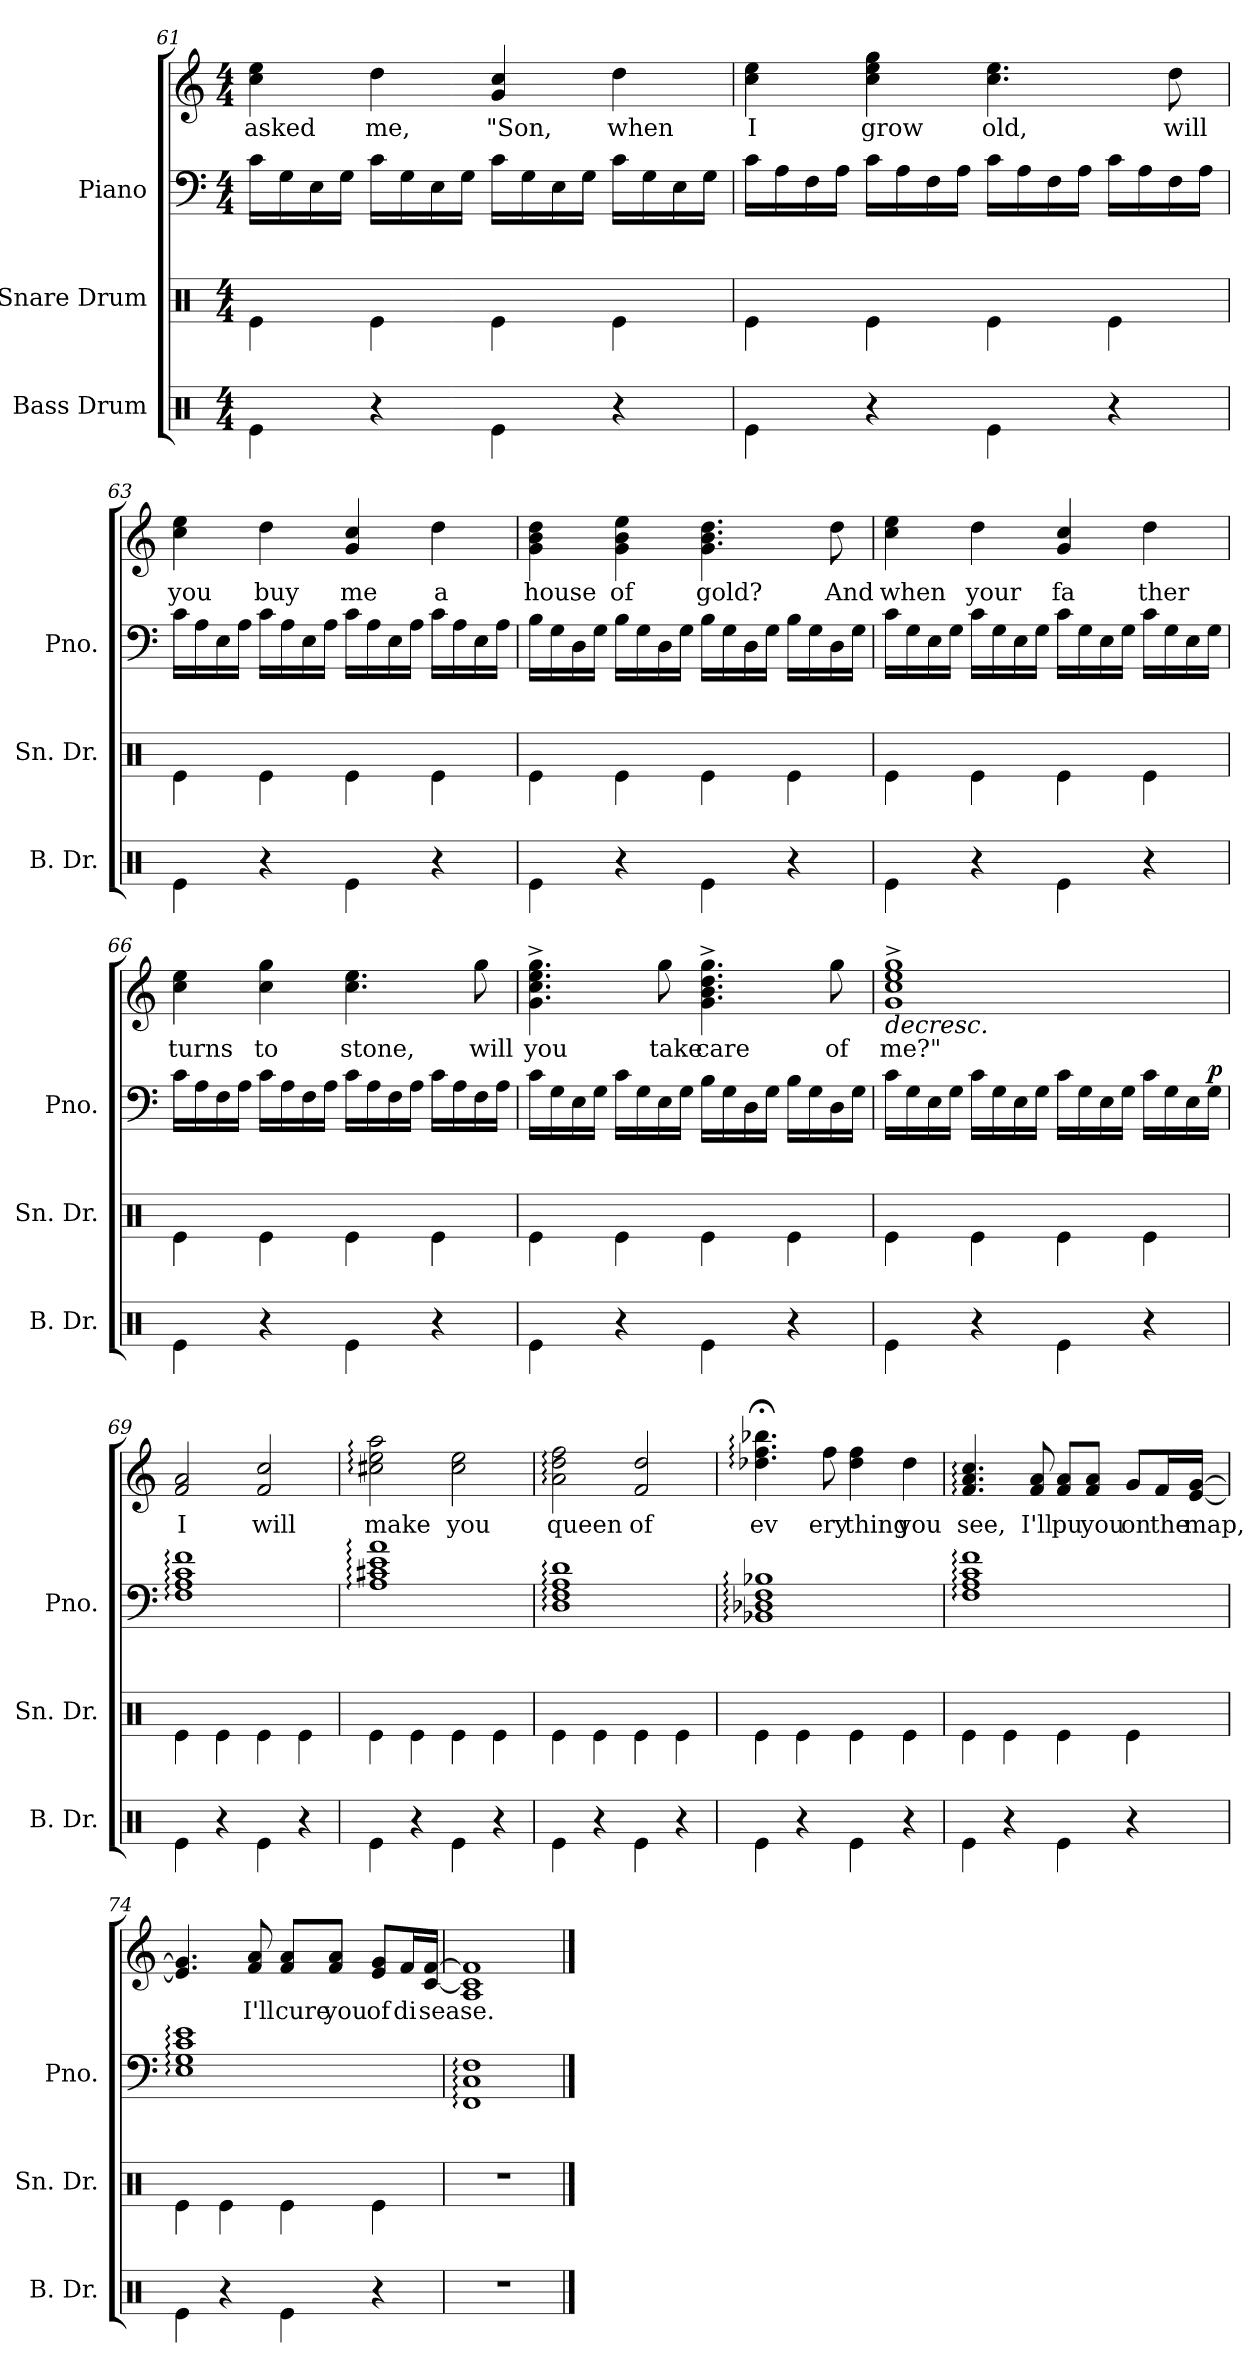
**kern	**kern	**kern	**kern	**text	**dynam
*part3	*part2	*part1	*part1	*part1	*part1
*staff4	*staff3	*staff2	*staff1	*staff1	*staff1/2
*I"Bass Drum	*I"Snare Drum	*I"Piano	*	*	*
*I'B. Dr.	*I'Sn. Dr.	*I'Pno.	*	*	*
*clefX	*clefX	*clefF4	*clefG2	*	*
*k[]	*k[]	*k[]	*k[]	*	*
*M4/4	*M4/4	*M4/4	*M4/4	*	*
=61	=61	=61	=61	=61	=61
4Re\	4Re\	16c\LL	4cc\ 4ee\	asked	.
.	.	16G\	.	.	.
.	.	16E\	.	.	.
.	.	16G\JJ	.	.	.
4r	4Re\	16c\LL	4dd\	me,	.
.	.	16G\	.	.	.
.	.	16E\	.	.	.
.	.	16G\JJ	.	.	.
4Re\	4Re\	16c\LL	4g/ 4cc/	"Son,	.
.	.	16G\	.	.	.
.	.	16E\	.	.	.
.	.	16G\JJ	.	.	.
4r	4Re\	16c\LL	4dd\	when	.
.	.	16G\	.	.	.
.	.	16E\	.	.	.
.	.	16G\JJ	.	.	.
!!LO:LB:g=z
=62	=62	=62	=62	=62	=62
4Re\	4Re\	16c\LL	4cc\ 4ee\	I	.
.	.	16A\	.	.	.
.	.	16F\	.	.	.
.	.	16A\JJ	.	.	.
4r	4Re\	16c\LL	4cc\ 4ee\ 4gg\	grow	.
.	.	16A\	.	.	.
.	.	16F\	.	.	.
.	.	16A\JJ	.	.	.
4Re\	4Re\	16c\LL	4.cc\ 4.ee\	old,	.
.	.	16A\	.	.	.
.	.	16F\	.	.	.
.	.	16A\JJ	.	.	.
4r	4Re\	16c\LL	.	.	.
.	.	16A\	.	.	.
.	.	16F\	8dd\	will	.
.	.	16A\JJ	.	.	.
=63	=63	=63	=63	=63	=63
4Re\	4Re\	16c\LL	4cc\ 4ee\	you	.
.	.	16A\	.	.	.
.	.	16E\	.	.	.
.	.	16A\JJ	.	.	.
4r	4Re\	16c\LL	4dd\	buy	.
.	.	16A\	.	.	.
.	.	16E\	.	.	.
.	.	16A\JJ	.	.	.
4Re\	4Re\	16c\LL	4g/ 4cc/	me	.
.	.	16A\	.	.	.
.	.	16E\	.	.	.
.	.	16A\JJ	.	.	.
4r	4Re\	16c\LL	4dd\	a	.
.	.	16A\	.	.	.
.	.	16E\	.	.	.
.	.	16A\JJ	.	.	.
!!LO:LB:g=z
=64	=64	=64	=64	=64	=64
4Re\	4Re\	16B\LL	4g\ 4b\ 4dd\	house	.
.	.	16G\	.	.	.
.	.	16D\	.	.	.
.	.	16G\JJ	.	.	.
4r	4Re\	16B\LL	4g\ 4b\ 4ee\	of	.
.	.	16G\	.	.	.
.	.	16D\	.	.	.
.	.	16G\JJ	.	.	.
4Re\	4Re\	16B\LL	4.g\ 4.b\ 4.dd\	gold?	.
.	.	16G\	.	.	.
.	.	16D\	.	.	.
.	.	16G\JJ	.	.	.
4r	4Re\	16B\LL	.	.	.
.	.	16G\	.	.	.
.	.	16D\	8dd\	And	.
.	.	16G\JJ	.	.	.
=65	=65	=65	=65	=65	=65
4Re\	4Re\	16c\LL	4cc\ 4ee\	when	.
.	.	16G\	.	.	.
.	.	16E\	.	.	.
.	.	16G\JJ	.	.	.
4r	4Re\	16c\LL	4dd\	your	.
.	.	16G\	.	.	.
.	.	16E\	.	.	.
.	.	16G\JJ	.	.	.
4Re\	4Re\	16c\LL	4g/ 4cc/	fa	.
.	.	16G\	.	.	.
.	.	16E\	.	.	.
.	.	16G\JJ	.	.	.
4r	4Re\	16c\LL	4dd\	ther	.
.	.	16G\	.	.	.
.	.	16E\	.	.	.
.	.	16G\JJ	.	.	.
!!LO:PB:g=z
=66	=66	=66	=66	=66	=66
4Re\	4Re\	16c\LL	4cc\ 4ee\	turns	.
.	.	16A\	.	.	.
.	.	16F\	.	.	.
.	.	16A\JJ	.	.	.
4r	4Re\	16c\LL	4cc\ 4gg\	to	.
.	.	16A\	.	.	.
.	.	16F\	.	.	.
.	.	16A\JJ	.	.	.
4Re\	4Re\	16c\LL	4.cc\ 4.ee\	stone,	.
.	.	16A\	.	.	.
.	.	16F\	.	.	.
.	.	16A\JJ	.	.	.
4r	4Re\	16c\LL	.	.	.
.	.	16A\	.	.	.
.	.	16F\	8gg\	will	.
.	.	16A\JJ	.	.	.
=67	=67	=67	=67	=67	=67
4Re\	4Re\	16c\LL	4.g\^ 4.cc\^ 4.ee\^ 4.gg\^	you	.
.	.	16G\	.	.	.
.	.	16E\	.	.	.
.	.	16G\JJ	.	.	.
4r	4Re\	16c\LL	.	.	.
.	.	16G\	.	.	.
.	.	16E\	8gg\	take	.
.	.	16G\JJ	.	.	.
4Re\	4Re\	16B\LL	4.g\^ 4.b\^ 4.dd\^ 4.gg\^	care	.
.	.	16G\	.	.	.
.	.	16D\	.	.	.
.	.	16G\JJ	.	.	.
4r	4Re\	16B\LL	.	.	.
.	.	16G\	.	.	.
.	.	16D\	8gg\	of	.
.	.	16G\JJ	.	.	.
!!LO:LB:g=z
=68	=68	=68	=68	=68	=68
!	!	!	!	!	!LO:HP:b
4Re\	4Re\	16c\LL	1g^ 1cc^ 1ee^ 1gg^	me?"	>
.	.	16G\	.	.	.
.	.	16E\	.	.	.
.	.	16G\JJ	.	.	.
4r	4Re\	16c\LL	.	.	.
.	.	16G\	.	.	.
.	.	16E\	.	.	.
.	.	16G\JJ	.	.	.
4Re\	4Re\	16c\LL	.	.	.
.	.	16G\	.	.	.
.	.	16E\	.	.	.
.	.	16G\JJ	.	.	.
4r	4Re\	16c\LL	.	.	.
.	.	16G\	.	.	.
.	.	16E\	.	.	.
!	!	!	!	!	!LO:DY:a=2
.	.	16G\JJ	.	.	p
.	.	.	.	.	]
=69	=69	=69	=69	=69	=69
*	*	*	*MM105	*	*
4Re\	4Re\	1F: 1A: 1c: 1f:	2f/ 2a/	I	.
4r	4Re\	.	.	.	.
4Re\	4Re\	.	2f/ 2cc/	will	.
4r	4Re\	.	.	.	.
=70	=70	=70	=70	=70	=70
4Re\	4Re\	1A: 1c#X: 1e: 1a:	2cc#X\: 2ee\: 2aa\:	make	.
4r	4Re\	.	.	.	.
4Re\	4Re\	.	2cc#\ 2ee\	you	.
4r	4Re\	.	.	.	.
=71	=71	=71	=71	=71	=71
4Re\	4Re\	1D: 1F: 1A: 1d:	2a\: 2dd\: 2ff\:	queen	.
4r	4Re\	.	.	.	.
4Re\	4Re\	.	2f/ 2dd/	of	.
4r	4Re\	.	.	.	.
=72	=72	=72	=72	=72	=72
*	*	*	*MM104	*	*
4Re\	4Re\	1BB-X: 1D-X: 1F: 1B-X:	4.dd-X\;<: 4.ff\;<: 4.bb-X\;<:	ev	.
4r	4Re\	.	.	.	.
*	*	*	*MM103	*	*
.	.	.	8ff\	ery	.
*	*	*	*MM102	*	*
4Re\	4Re\	.	4dd-\ 4ff\	thing	.
*	*	*	*MM101	*	*
4r	4Re\	.	4dd-\	you	.
!!LO:LB:g=z
=73	=73	=73	=73	=73	=73
*	*	*	*MM100	*	*
4Re\	4Re\	1F: 1A: 1c: 1f:	4.f/: 4.a/: 4.cc/:	see,	.
4r	4Re\	.	.	.	.
.	.	.	8f/ 8a/	I'll	.
4Re\	4Re\	.	8f/ 8a/L	pu	.
.	.	.	8f/ 8a/J	you	.
4r	4Re\	.	8g/L	on	.
.	.	.	16f/L	the	.
.	.	.	[16e/ [16g/JJ	map,	.
=74	=74	=74	=74	=74	=74
*	*	*	*MM95	*	*
4Re\	4Re\	1E: 1G: 1c: 1e:	4.e/] 4.g/]	.	.
4r	4Re\	.	.	.	.
.	.	.	8f/ 8a/	I'll	.
4Re\	4Re\	.	8f/ 8a/L	cure	.
.	.	.	8f/ 8a/J	you	.
4r	4Re\	.	8e/ 8g/L	of	.
.	.	.	16f/L	di	.
.	.	.	[16c/ [16f/JJ	sease.	.
=75	=75	=75	=75	=75	=75
1r	1r	1FF: 1C: 1F:	1A 1c] 1f]	.	.
==	==	==	==	==	==
*-	*-	*-	*-	*-	*-
